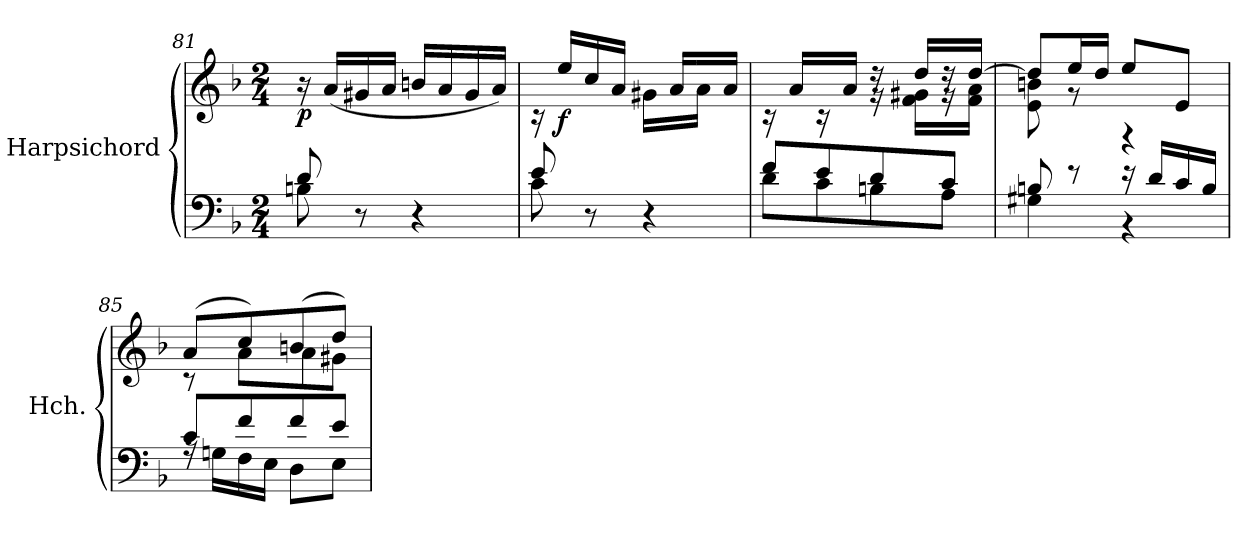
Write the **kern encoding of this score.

**kern	**kern	**dynam
*part1	*part1	*part1
*staff2	*staff1	*staff1/2
*I"Harpsichord	*	*
*I'Hch.	*	*
*clefF4	*clefG2	*
*k[b-]	*k[b-]	*
*M2/4	*M2/4	*
=81	=81	=81
*^	*	*
!	!	!	!LO:DY:b
8d/	8Bn\	16r	p
.	.	(<16a/LL	.
8r	8ryy	16g#X/	.
.	.	16a/JJ	.
4r	4ryy	16bn/LL	.
.	.	16a/	.
.	.	16g#/	.
.	.	16a/JJ)	.
=82	=82	=82	=82
*	*	*^	*
8e/	8c\	16rc	4ryy	.
!	!	!	!	!LO:DY:b
.	.	16ee/LL	.	f
8r	8ryy	16cc/	.	.
.	.	16a/JJ	.	.
4r	4ryy	16rcyy	16g#X\LL	.
.	.	16a/LL	16rddyy	.
.	.	16rcyy	16a\JJ	.
.	.	16a/JJ	16ryy	.
=83	=83	=83	=83	=83
8f/L	8d\L	16rc	4ryy	.
.	.	16a/LL	.	.
8e/	8c\	16rc	.	.
.	.	16a/JJ	.	.
8d/	8Bn\	16rg	16rdd	.
.	.	16dd/LL	16f\ 16g#X\LL	.
8c/J	8A\J	16rg	16rdd	.
.	.	[16dd/JJ	16f\ 16a\JJ	.
=84	=84	=84	=84	=84
8Bn/	4G#X\	8dd/L]	8e\ 8bn\	.
8r	.	16ee/L	8r	.
.	.	16dd/JJ	.	.
16r	4r	8ee/L	4r	.
16d/LL	.	.	.	.
16c/	.	8e/J	.	.
16B/JJ	.	.	.	.
=85	=85	=85	=85	=85
8c/L	16rA	(>8a/L	8r	.
.	16Gn\LL	.	.	.
8f/	16F\	8cc/)	8a\L	.
.	16E\JJ	.	.	.
8f/	8D\L	(>8bn/	8a\	.
8e/J	8E\J	8dd/J)	8g#X\J	.
*v	*v	*	*	*
*	*v	*v	*
=	=	=
*-	*-	*-
